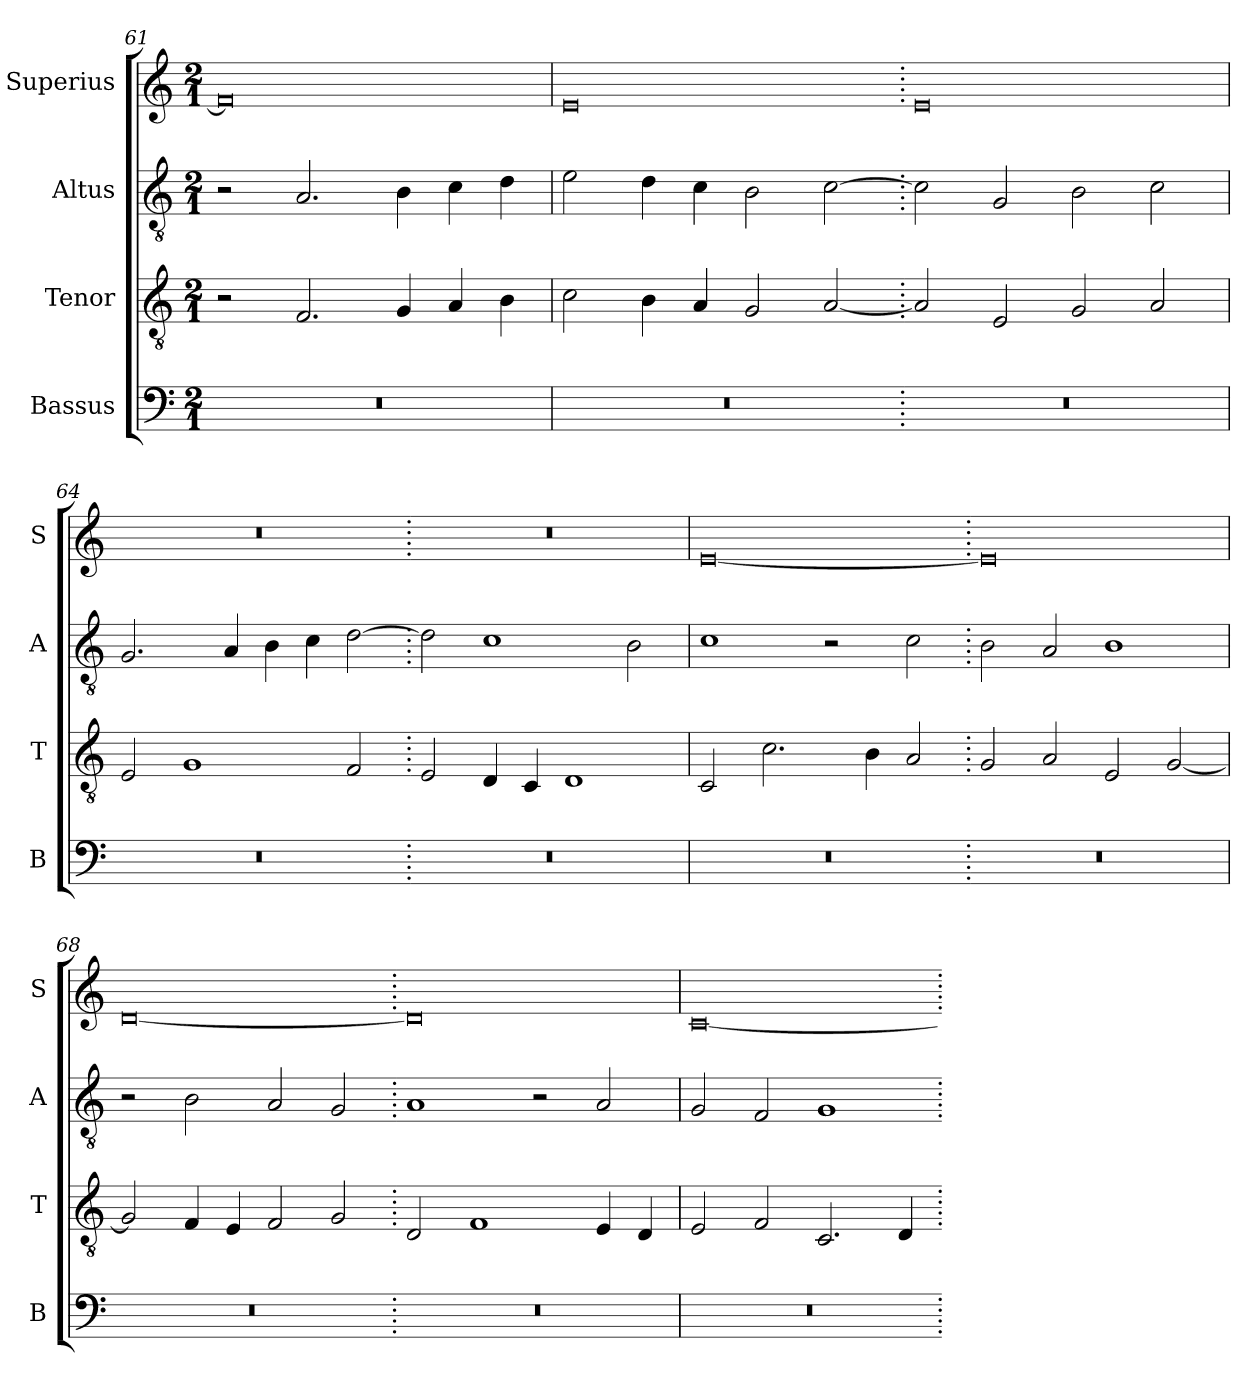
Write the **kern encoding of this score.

**kern	**kern	**kern	**kern
*part4	*part3	*part2	*part1
*staff4	*staff3	*staff2	*staff1
*I"Bassus	*I"Tenor	*I"Altus	*I"Superius
*I'B	*I'T	*I'A	*I'S
*clefF4	*clefGv2	*clefGv2	*clefG2
*k[]	*k[]	*k[]	*k[]
*M2/1	*M2/1	*M2/1	*M2/1
=61	=61	=61	=61
0r	2r	2r	0f]
.	2.F/	2.A/	.
.	4G/	4B\	.
.	4A/	4c\	.
.	4B\	4d\	.
=62	=62	=62	=62
0r	2c\	2e\	0e
.	4B\	4d\	.
.	4A/	4c\	.
.	2G/	2B\	.
.	[2A/	[2c\	.
=63.	=63.	=63.	=63.
0r	2A/]	2c\]	0e
.	2E/	2G/	.
.	2G/	2B\	.
.	2A/	2c\	.
=64	=64	=64	=64
0r	2E/	2.G/	0r
.	1G	.	.
.	.	4A/	.
.	.	4B\	.
.	.	4c\	.
.	2F/	[2d\	.
=65.	=65.	=65.	=65.
0r	2E/	2d\]	0r
.	4D/	1c	.
.	4C/	.	.
.	1D	.	.
.	.	2B\	.
=66	=66	=66	=66
0r	2C/	1c	[0e
.	2.c\	.	.
.	.	2r	.
.	4B\	.	.
.	2A/	2c\	.
=67.	=67.	=67.	=67.
0r	2G/	2B\	0e]
.	2A/	2A/	.
.	2E/	1B	.
.	[2G/	.	.
=68	=68	=68	=68
0r	2G/]	2r	[0d
.	4F/	2B\	.
.	4E/	.	.
.	2F/	2A/	.
.	2G/	2G/	.
=69.	=69.	=69.	=69.
0r	2D/	1A	0d]
.	1F	.	.
.	.	2r	.
.	4E/	2A/	.
.	4D/	.	.
=70	=70	=70	=70
0r	2E/	2G/	[0c
.	2F/	2F/	.
.	2.C/	1G	.
.	4D/	.	.
=.	=.	=.	=.
*-	*-	*-	*-
